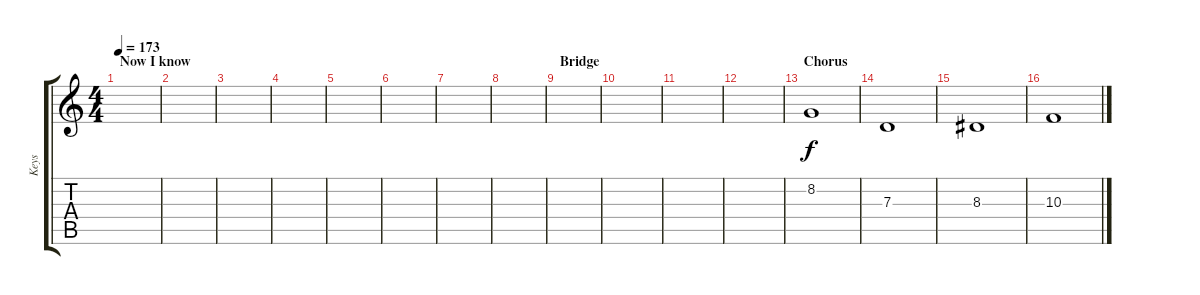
\track ("Keys" "Keys") {instrument stringensemble1}
\staff {score tabs}
\tuning (E4 B3 G3 D3 A2 E2) {hide}
\ts (4 4)
\section ("" "Now I know")
\tempo 173
\clef g2
\ks c
|
|
|
|
|
|
|
|
\section ("" "Bridge")
|
|
|
|
\section ("" "Chorus")
8.2.1 |
7.3.1 |
8.3.1 |
10.3.1
